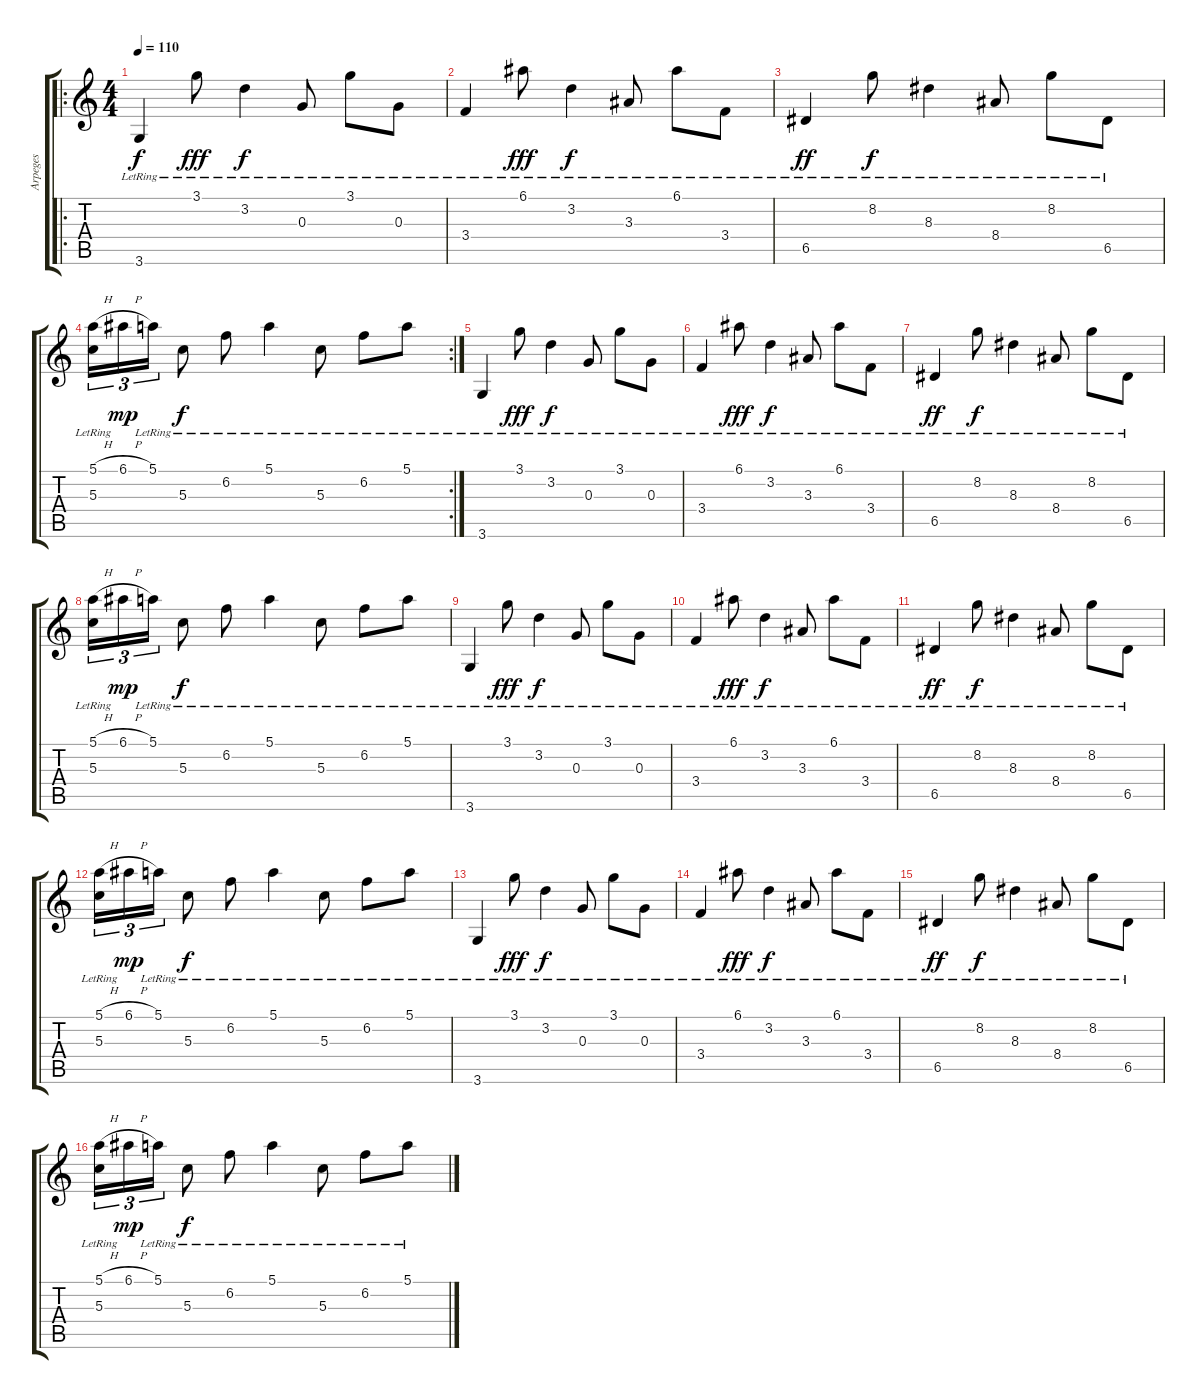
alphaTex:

\track ("Arpeges" "Arpeges") {instrument acousticguitarsteel}
\staff {score tabs}
\tuning (E4 B3 G3 D3 A2 E2) {hide}
\ro
\ts (4 4)
\tempo 110
\clef g2
\ks c
3.6{lr}.4{dy f instrument acousticguitarsteel} 3.1{lr}.8{dy fff} 3.2{lr}.4{dy f} 0.3{lr}.8 3.1{lr}.8 0.3{lr}.8 |
3.4{lr}.4 6.1{lr}.8{dy fff} 3.2{lr}.4{dy f} 3.3{lr}.8 6.1{lr}.8 3.4{lr}.8 |
6.5{lr}.4{dy ff} 8.2{lr}.8{dy f} 8.3{lr}.4 8.4{lr}.8 8.2{lr}.8 6.5{lr}.8 |
\rc 2
(5.1{h} 5.3{lr}).16{tu (3 2)} 6.1{h}.16{tu (3 2) dy mp} 5.1{lr}.16{tu (3 2)} 5.3{lr}.8{dy f} 6.2{lr}.8 5.1{lr}.4 5.3{lr}.8 6.2{lr}.8 5.1{lr}.8 |
3.6{lr}.4 3.1{lr}.8{dy fff} 3.2{lr}.4{dy f} 0.3{lr}.8 3.1{lr}.8 0.3{lr}.8 |
3.4{lr}.4 6.1{lr}.8{dy fff} 3.2{lr}.4{dy f} 3.3{lr}.8 6.1{lr}.8 3.4{lr}.8 |
6.5{lr}.4{dy ff} 8.2{lr}.8{dy f} 8.3{lr}.4 8.4{lr}.8 8.2{lr}.8 6.5{lr}.8 |
(5.1{h} 5.3{lr}).16{tu (3 2)} 6.1{h}.16{tu (3 2) dy mp} 5.1{lr}.16{tu (3 2)} 5.3{lr}.8{dy f} 6.2{lr}.8 5.1{lr}.4 5.3{lr}.8 6.2{lr}.8 5.1{lr}.8 |
3.6{lr}.4 3.1{lr}.8{dy fff} 3.2{lr}.4{dy f} 0.3{lr}.8 3.1{lr}.8 0.3{lr}.8 |
3.4{lr}.4 6.1{lr}.8{dy fff} 3.2{lr}.4{dy f} 3.3{lr}.8 6.1{lr}.8 3.4{lr}.8 |
6.5{lr}.4{dy ff} 8.2{lr}.8{dy f} 8.3{lr}.4 8.4{lr}.8 8.2{lr}.8 6.5{lr}.8 |
(5.1{h} 5.3{lr}).16{tu (3 2)} 6.1{h}.16{tu (3 2) dy mp} 5.1{lr}.16{tu (3 2)} 5.3{lr}.8{dy f} 6.2{lr}.8 5.1{lr}.4 5.3{lr}.8 6.2{lr}.8 5.1{lr}.8 |
3.6{lr}.4 3.1{lr}.8{dy fff} 3.2{lr}.4{dy f} 0.3{lr}.8 3.1{lr}.8 0.3{lr}.8 |
3.4{lr}.4 6.1{lr}.8{dy fff} 3.2{lr}.4{dy f} 3.3{lr}.8 6.1{lr}.8 3.4{lr}.8 |
6.5{lr}.4{dy ff} 8.2{lr}.8{dy f} 8.3{lr}.4 8.4{lr}.8 8.2{lr}.8 6.5{lr}.8 |
(5.1{h} 5.3{lr}).16{tu (3 2)} 6.1{h}.16{tu (3 2) dy mp} 5.1{lr}.16{tu (3 2)} 5.3{lr}.8{dy f} 6.2{lr}.8 5.1{lr}.4 5.3{lr}.8 6.2{lr}.8 5.1{lr}.8
